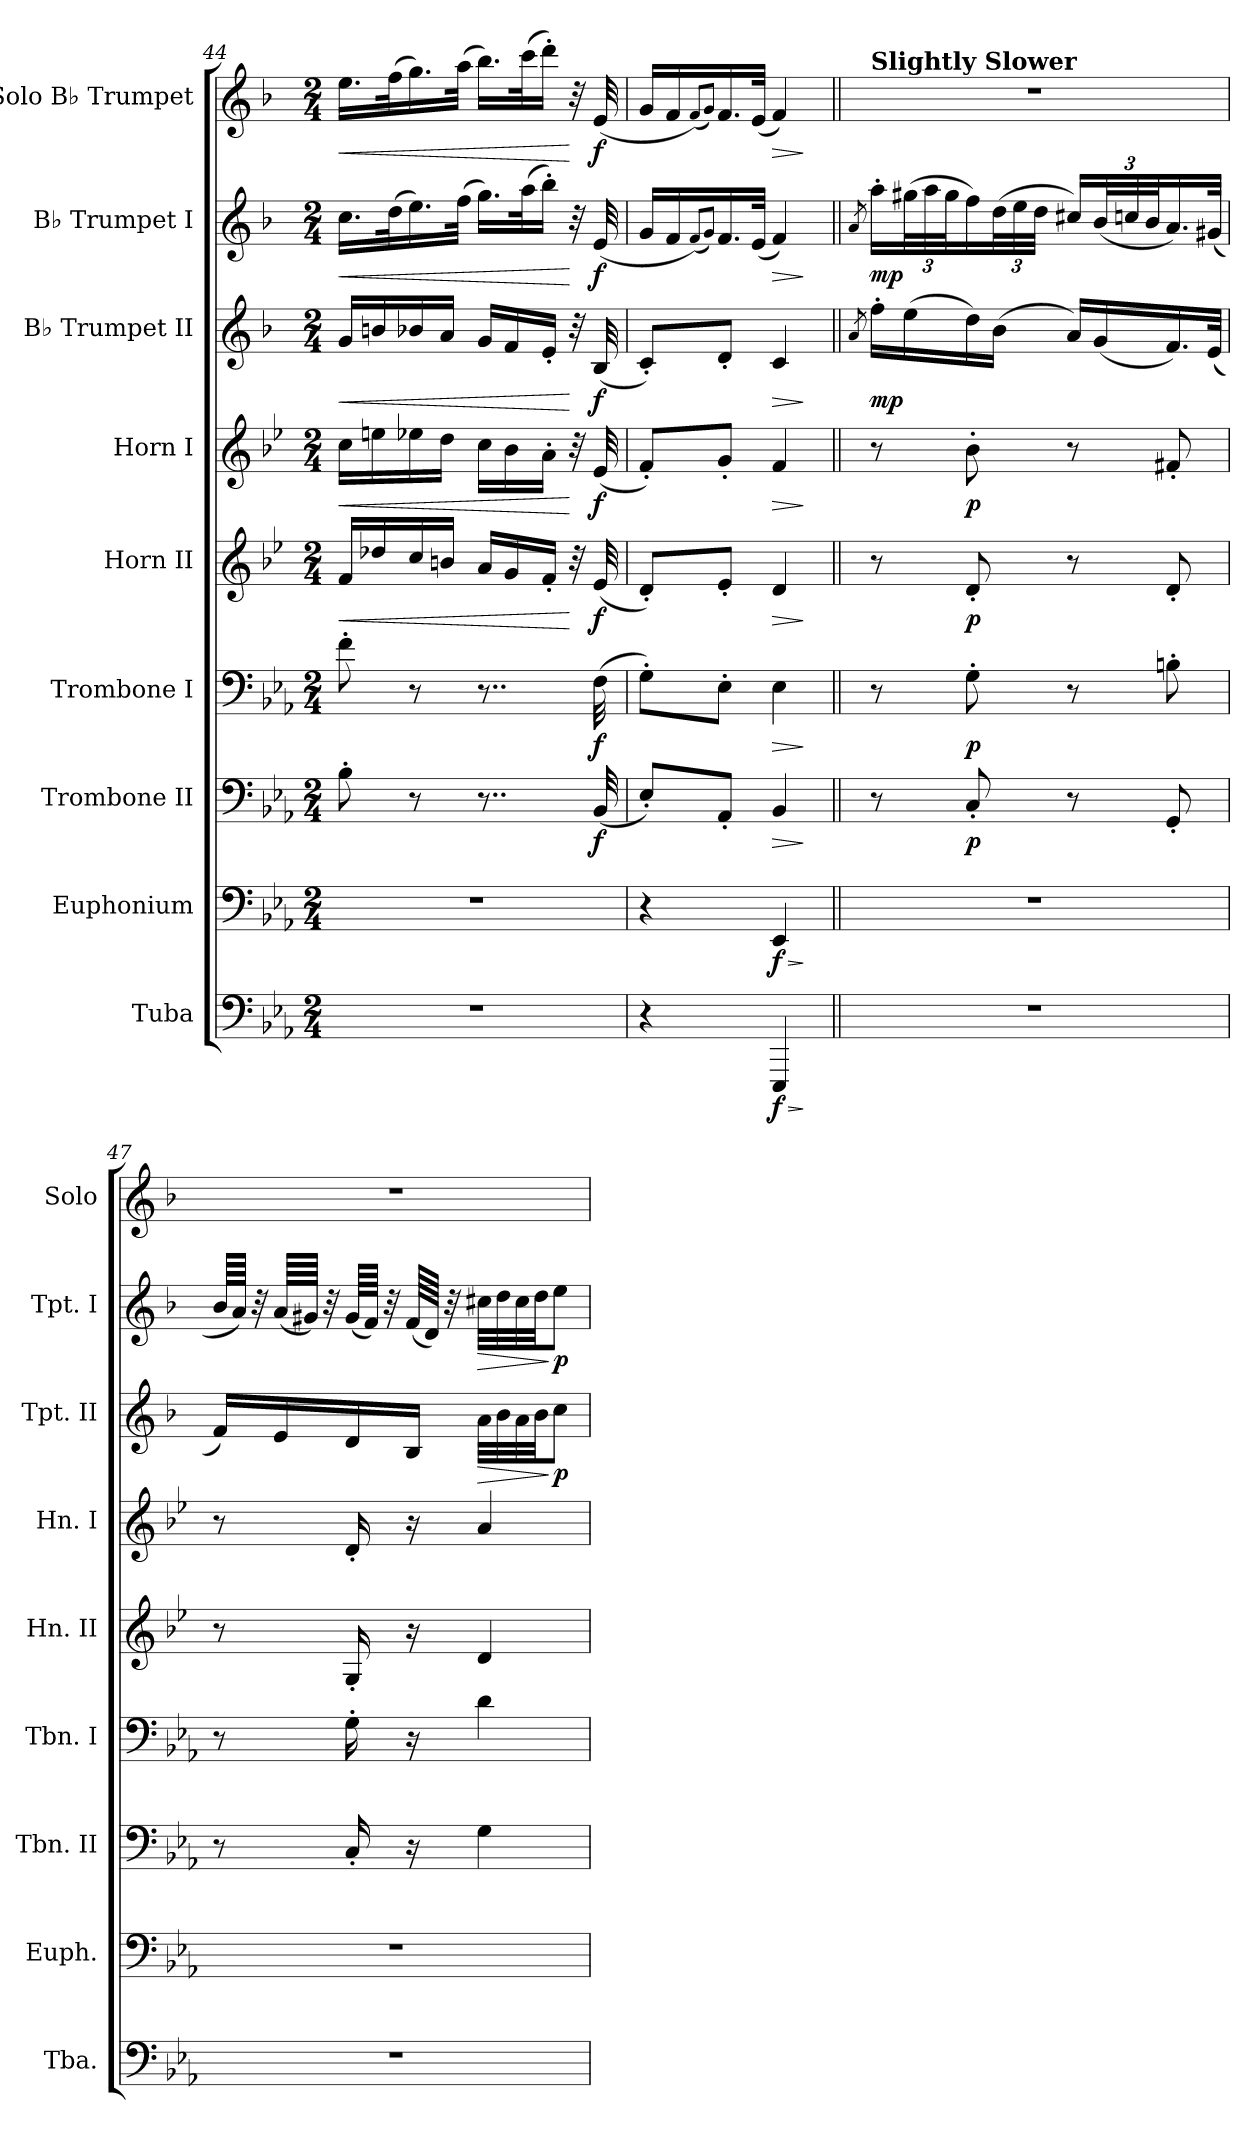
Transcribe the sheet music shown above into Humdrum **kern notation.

**kern	**dynam	**kern	**dynam	**kern	**dynam	**kern	**dynam	**kern	**dynam	**kern	**dynam	**kern	**dynam	**kern	**dynam	**kern	**dynam
*part9	*part9	*part8	*part8	*part7	*part7	*part6	*part6	*part5	*part5	*part4	*part4	*part3	*part3	*part2	*part2	*part1	*part1
*staff9	*staff9	*staff8	*staff8	*staff7	*staff7	*staff6	*staff6	*staff5	*staff5	*staff4	*staff4	*staff3	*staff3	*staff2	*staff2	*staff1	*staff1
*I"Tuba	*	*I"Euphonium	*	*I"Trombone II	*	*I"Trombone I	*	*I"Horn II	*	*I"Horn I	*	*I"B♭ Trumpet II	*	*I"B♭ Trumpet I	*	*I"Solo B♭ Trumpet	*
*I'Tba.	*	*I'Euph.	*	*I'Tbn. II	*	*I'Tbn. I	*	*I'Hn. II	*	*I'Hn. I	*	*I'Tpt. II	*	*I'Tpt. I	*	*I'Solo	*
*clefF4	*	*clefF4	*	*clefF4	*	*clefF4	*	*clefG2	*	*clefG2	*	*clefG2	*	*clefG2	*	*clefG2	*
*	*	*	*	*	*	*	*	*ITrd4c7	*	*ITrd4c7	*	*ITrd1c2	*	*ITrd1c2	*	*ITrd1c2	*
*k[b-e-a-]	*	*k[b-e-a-]	*	*k[b-e-a-]	*	*k[b-e-a-]	*	*k[b-e-a-]	*	*k[b-e-a-]	*	*k[b-e-a-]	*	*k[b-e-a-]	*	*k[b-e-a-]	*
*M2/4	*	*M2/4	*	*M2/4	*	*M2/4	*	*M2/4	*	*M2/4	*	*M2/4	*	*M2/4	*	*M2/4	*
=44	=44	=44	=44	=44	=44	=44	=44	=44	=44	=44	=44	=44	=44	=44	=44	=44	=44
!	!	!	!	!	!	!	!	!	!LO:HP:b	!	!LO:HP:b	!	!LO:HP:b	!	!LO:HP:b	!	!LO:HP:b
2r	.	2r	.	8B-'\	.	8f'\	.	16B-/LL	<	16f\LL	<	16f/LL	<	16.b-\LL	<	16.dd\LL	<
.	.	.	.	.	.	.	.	16g-X/	.	16an\	.	16an/	.	.	.	.	.
.	.	.	.	.	.	.	.	.	.	.	.	.	.	(>32cc\K	.	(>32ee-\K	.
.	.	.	.	8r	.	8r	.	16f/	.	16a-X\	.	16a-X/	.	16.dd\)	.	16.ff\)	.
.	.	.	.	.	.	.	.	16en/JJ	.	16g\JJ	.	16g/JJ	.	.	.	.	.
.	.	.	.	.	.	.	.	.	.	.	.	.	.	(>32ee-\JJk	.	(>32gg\JJk	.
.	.	.	.	8..r	.	8..r	.	16d/LL	.	16f\LL	.	16f/LL	.	16.ff\LL)	.	16.aa-\LL)	.
.	.	.	.	.	.	.	.	16c/	.	16e-\	.	16e-/	.	.	.	.	.
.	.	.	.	.	.	.	.	.	.	.	.	.	.	(>32gg\K	.	(>32bb-\K	.
.	.	.	.	.	.	.	.	16B-'/JJ	.	16d'\JJ	.	16d'/JJ	.	16aa-'\JJ)	.	16ccc'\JJ)	.
.	.	.	.	.	.	.	.	32r	[	32r	[	32r	[	32r	[	32r	[
!	!	!	!	!	!LO:DY:b	!	!LO:DY:b	!	!LO:DY:b	!	!LO:DY:b	!	!LO:DY:b	!	!LO:DY:b	!	!LO:DY:b
.	.	.	.	(<32BB-/	f	(>32F\	f	(<32A-/	f	(<32A-/	f	(<32A-/	f	(<32d/	f	(<32d/	f
=45	=45	=45	=45	=45	=45	=45	=45	=45	=45	=45	=45	=45	=45	=45	=45	=45	=45
4r	.	4r	.	8E-'/L)	.	8G'\L)	.	8G'/L)	.	8B-'/L)	.	8B-'/L)	.	16f/LL	.	16f/LL	.
.	.	.	.	.	.	.	.	.	.	.	.	.	.	16e-/	.	16e-/	.
.	.	.	.	.	.	.	.	.	.	.	.	.	.	(<8qe-/L)	.	(<8qe-/L)	.
.	.	.	.	.	.	.	.	.	.	.	.	.	.	8qf/J)	.	8qf/J)	.
.	.	.	.	8AA-'/J	.	8E-'\J	.	8A-'/J	.	8c'/J	.	8c'/J	.	16.e-/	.	16.e-/	.
.	.	.	.	.	.	.	.	.	.	.	.	.	.	(<32d/JJk	.	(<32d/JJk	.
*	*	*	*	*	*	*	*	*	*	*	*	*	*	*	*	*MM50	*
!	!LO:HP:b	!	!LO:HP:b	!	!LO:HP:b	!	!LO:HP:b	!	!LO:HP:b	!	!LO:HP:b	!	!LO:HP:b	!	!LO:HP:b	!	!LO:HP:b
!	!LO:DY:n=1:b	!	!LO:DY:n=1:b	!	!	!	!	!	!	!	!	!	!	!	!	!	!
4EEE-Z/	> f	4EE-Z/	> f	4BB-Z/	>	4E-Z\	>	4GZ/	>	4B-Z/	>	4B-Z/	>	4e-Z/)	>	4e-Z/)	>
.	]	.	]	.	]	.	]	.	]	.	]	.	]	.	]	.	]
!!LO:PB:g=z
=46||	=46||	=46||	=46||	=46||	=46||	=46||	=46||	=46||	=46||	=46||	=46||	=46||	=46||	=46||	=46||	=46||	=46||
!!LO:REH:place=s1:a:B:fs=14:t=46
*	*	*	*	*	*	*	*	*	*	*	*	*	*	*	*	*MM60	*
.	.	.	.	.	.	.	.	.	.	.	.	8qg/	.	8qg/	.	.	.
!	!	!	!	!	!	!	!	!	!	!	!	!	!	!	!	!LO:TX:a:B:t=Slightly Slower	!
!	!	!	!	!	!	!	!	!	!	!	!	!	!LO:DY:b	!	!LO:DY:b	!	!
2r	.	2r	.	8r	.	8r	.	8r	.	8r	.	16ee-'\LL	mp	16gg'\LL	mp	2r	.
*	*	*	*	*	*	*	*	*	*	*	*	*	*	*Xbrackettup	*	*	*
.	.	.	.	.	.	.	.	.	.	.	.	(>16dd\	.	(>48ff#X\L	.	.	.
.	.	.	.	.	.	.	.	.	.	.	.	.	.	48gg\	.	.	.
.	.	.	.	.	.	.	.	.	.	.	.	.	.	48ff#\J	.	.	.
!	!	!	!	!	!LO:DY:b	!	!LO:DY:b	!	!LO:DY:b	!	!LO:DY:b	!	!	!	!	!	!
.	.	.	.	8C'/	p	8G'\	p	8G'/	p	8e-'\	p	16cc\)	.	16ee-\)	.	.	.
.	.	.	.	.	.	.	.	.	.	.	.	(>16a-\JJ	.	(>48cc\L	.	.	.
.	.	.	.	.	.	.	.	.	.	.	.	.	.	48dd\	.	.	.
.	.	.	.	.	.	.	.	.	.	.	.	.	.	48cc\JJJ	.	.	.
.	.	.	.	8r	.	8r	.	8r	.	8r	.	16g/LL)	.	16bn/LL)	.	.	.
.	.	.	.	.	.	.	.	.	.	.	.	(<16f/	.	(<48a-/L	.	.	.
.	.	.	.	.	.	.	.	.	.	.	.	.	.	48b-X/	.	.	.
.	.	.	.	.	.	.	.	.	.	.	.	.	.	48a-/J	.	.	.
.	.	.	.	8GG'/	.	8Bn'\	.	8G'/	.	8Bn'/	.	16.e-/)	.	16.g/)	.	.	.
.	.	.	.	.	.	.	.	.	.	.	.	(<32d/JJk	.	(<32f#X/JJk	.	.	.
=47	=47	=47	=47	=47	=47	=47	=47	=47	=47	=47	=47	=47	=47	=47	=47	=47	=47
2r	.	2r	.	8r	.	8r	.	8r	.	8r	.	16e-/LL)	.	64a-/LLLL	.	2r	.
.	.	.	.	.	.	.	.	.	.	.	.	.	.	64g/JJJJ)	.	.	.
.	.	.	.	.	.	.	.	.	.	.	.	.	.	32r	.	.	.
.	.	.	.	.	.	.	.	.	.	.	.	16d/	.	(<64g/LLLL	.	.	.
.	.	.	.	.	.	.	.	.	.	.	.	.	.	64f#X/JJJJ)	.	.	.
.	.	.	.	.	.	.	.	.	.	.	.	.	.	32r	.	.	.
.	.	.	.	16C'/	.	16G'\	.	16C'/	.	16G'/	.	16c/	.	(<64f#/LLLL	.	.	.
.	.	.	.	.	.	.	.	.	.	.	.	.	.	64e-/JJJJ)	.	.	.
.	.	.	.	.	.	.	.	.	.	.	.	.	.	32r	.	.	.
.	.	.	.	16r	.	16r	.	16r	.	16r	.	16A-/JJ	.	(<64e-/LLLL	.	.	.
.	.	.	.	.	.	.	.	.	.	.	.	.	.	64c/JJJJ)	.	.	.
.	.	.	.	.	.	.	.	.	.	.	.	.	.	32r	.	.	.
!	!	!	!	!	!	!	!	!	!	!	!	!	!LO:HP:b	!	!LO:HP:b	!	!
.	.	.	.	4G\	.	4d\	.	4G/	.	4d/	.	32g\LLL	>	32bn\LLL	>	.	.
.	.	.	.	.	.	.	.	.	.	.	.	32a-\	.	32cc\	.	.	.
.	.	.	.	.	.	.	.	.	.	.	.	32g\	.	32b\	.	.	.
.	.	.	.	.	.	.	.	.	.	.	.	32a-\JJ	.	32cc\JJ	.	.	.
!	!	!	!	!	!	!	!	!	!	!	!	!	!LO:DY:n=1:b	!	!LO:DY:n=1:b	!	!
.	.	.	.	.	.	.	.	.	.	.	.	8b-\J	] p	8dd\J	] p	.	.
=	=	=	=	=	=	=	=	=	=	=	=	=	=	=	=	=	=
*-	*-	*-	*-	*-	*-	*-	*-	*-	*-	*-	*-	*-	*-	*-	*-	*-	*-
